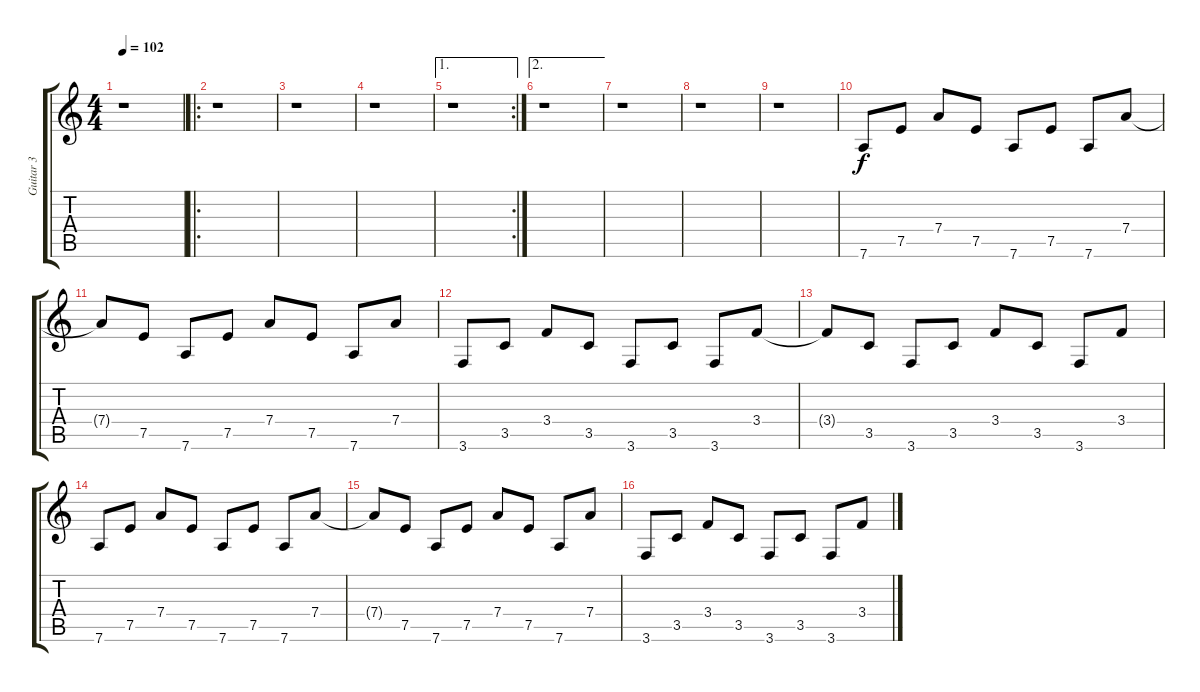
\track ("Guitar 3" "Guitar 3") {instrument electricguitarclean}
\staff {score tabs}
\tuning (E4 B3 G3 D3 A2 D2) {hide}
\ts (4 4)
\tempo 102
\clef g2
\ks c
r.1{dy f} |
\ro
r.1 |
r.1 |
r.1 |
\ae 1
\rc 2
r.1 |
\ae 2
r.1 |
r.1 |
r.1 |
r.1 |
7.6.8 7.5.8 7.4.8 7.5.8 7.6.8 7.5.8 7.6.8 7.4.8 |
7.4{t}.8 7.5.8 7.6.8 7.5.8 7.4.8 7.5.8 7.6.8 7.4.8 |
3.6.8 3.5.8 3.4.8 3.5.8 3.6.8 3.5.8 3.6.8 3.4.8 |
3.4{t}.8 3.5.8 3.6.8 3.5.8 3.4.8 3.5.8 3.6.8 3.4.8 |
7.6.8 7.5.8 7.4.8 7.5.8 7.6.8 7.5.8 7.6.8 7.4.8 |
7.4{t}.8 7.5.8 7.6.8 7.5.8 7.4.8 7.5.8 7.6.8 7.4.8 |
3.6.8 3.5.8 3.4.8 3.5.8 3.6.8 3.5.8 3.6.8 3.4.8
